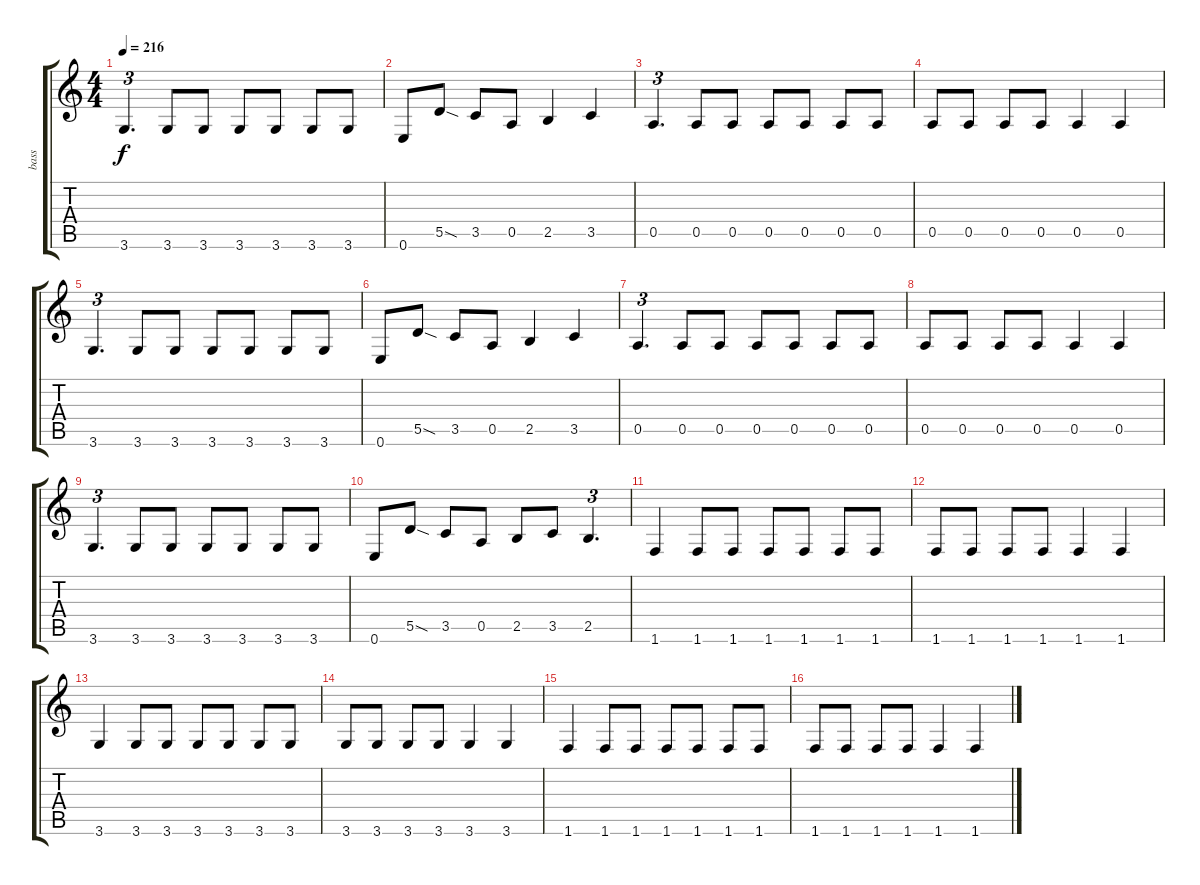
\track ("bass" "bass") {instrument electricbassfinger}
\staff {score tabs}
\tuning (E4 B3 G3 D3 A2 E2) {hide}
\ts (4 4)
\tempo 216
\clef g2
\ks c
3.6.4{d tu (3 2) dy f} 3.6.8 3.6.8 3.6.8 3.6.8 3.6.8 3.6.8 |
0.6.8 5.5{sod}.8 3.5.8 0.5.8 2.5.4 3.5.4 |
0.5.4{d tu (3 2)} 0.5.8 0.5.8 0.5.8 0.5.8 0.5.8 0.5.8 |
0.5.8 0.5.8 0.5.8 0.5.8 0.5.4 0.5.4 |
3.6.4{d tu (3 2)} 3.6.8 3.6.8 3.6.8 3.6.8 3.6.8 3.6.8 |
0.6.8 5.5{sod}.8 3.5.8 0.5.8 2.5.4 3.5.4 |
0.5.4{d tu (3 2)} 0.5.8 0.5.8 0.5.8 0.5.8 0.5.8 0.5.8 |
0.5.8 0.5.8 0.5.8 0.5.8 0.5.4 0.5.4 |
3.6.4{d tu (3 2)} 3.6.8 3.6.8 3.6.8 3.6.8 3.6.8 3.6.8 |
0.6.8 5.5{sod}.8 3.5.8 0.5.8 2.5.8 3.5.8 2.5.4{d tu (3 2)} |
1.6.4 1.6.8 1.6.8 1.6.8 1.6.8 1.6.8 1.6.8 |
1.6.8 1.6.8 1.6.8 1.6.8 1.6.4 1.6.4 |
3.6.4 3.6.8 3.6.8 3.6.8 3.6.8 3.6.8 3.6.8 |
3.6.8 3.6.8 3.6.8 3.6.8 3.6.4 3.6.4 |
1.6.4 1.6.8 1.6.8 1.6.8 1.6.8 1.6.8 1.6.8 |
1.6.8 1.6.8 1.6.8 1.6.8 1.6.4 1.6.4
